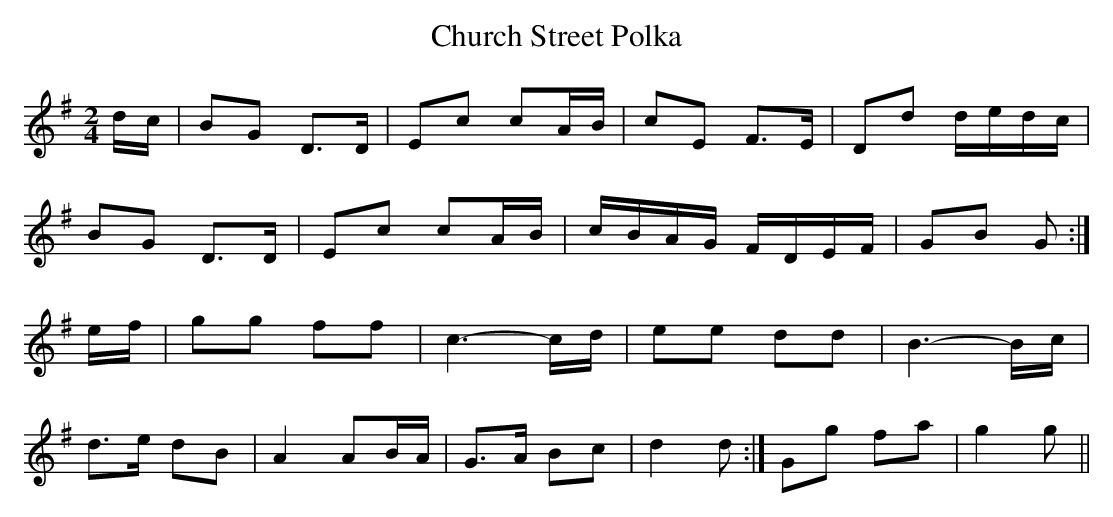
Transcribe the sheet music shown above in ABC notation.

X:1
T:Church Street Polka
M:2/4
L:1/8
K:G
d/c/ | BG  D>D | Ec cA/B/ | cE       F>E      | Dd  d/e/d/c/ |
       BG  D>D | Ec cA/B/ | c/B/A/G/ F/D/E/F/ | GB  G       :|
e/f/ | gg  ff  | c3- c/d/ | ee       dd       | B3- B/c/     |
       d>e dB  | A2 AB/A/ | 1 G>A Bc | d2 d :| 2 Gg fa | g2 g ||
